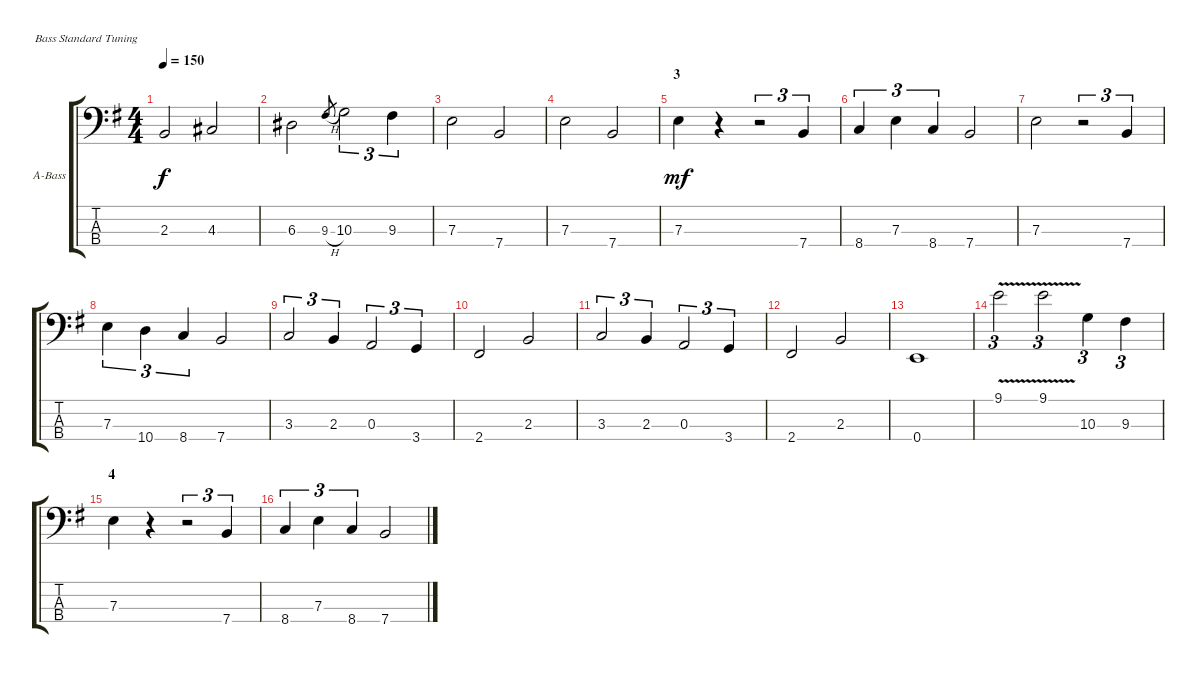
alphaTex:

\defaultSystemsLayout 4
\bracketExtendMode groupsimilarinstruments
\firstSystemTrackNameOrientation horizontal
\otherSystemsTrackNameOrientation horizontal
\track ("Acoustic Bass" "A-Bass") {instrument acousticbass}
\staff {score tabs}
\tuning (G2 D2 A1 E1)
\ts (4 4)
\tempo 150
\clef f4
\ks eminor
2.3.2{dy f} 4.3.2 |
6.3.2 9.3{h}.8{gr} 10.3.2{tu (3 2)} 9.3.4{tu (3 2)} |
7.3.2 7.4.2 |
7.3.2 7.4.2 |
\section ("" "3")
7.3.4{dy mf} r.4 r.2{tu (3 2)} 7.4.4{tu (3 2)} |
8.4.4{tu (3 2)} 7.3.4{tu (3 2)} 8.4.4{tu (3 2)} 7.4.2 |
7.3.2 r.2{tu (3 2)} 7.4.4{tu (3 2)} |
7.3.4{tu (3 2)} 10.4.4{tu (3 2)} 8.4.4{tu (3 2)} 7.4.2 |
3.3.2{tu (3 2)} 2.3.4{tu (3 2)} 0.3.2{tu (3 2)} 3.4.4{tu (3 2)} |
2.4.2 2.3.2 |
3.3.2{tu (3 2)} 2.3.4{tu (3 2)} 0.3.2{tu (3 2)} 3.4.4{tu (3 2)} |
2.4.2 2.3.2 |
0.4.1 |
9.1{v}.2{tu (3 2)} 9.1{v}.2{tu (3 2)} 10.3.4{tu (3 2)} 9.3.4{tu (3 2)} |
\section ("" "4")
7.3.4 r.4 r.2{tu (3 2)} 7.4.4{tu (3 2)} |
8.4.4{tu (3 2)} 7.3.4{tu (3 2)} 8.4.4{tu (3 2)} 7.4.2
